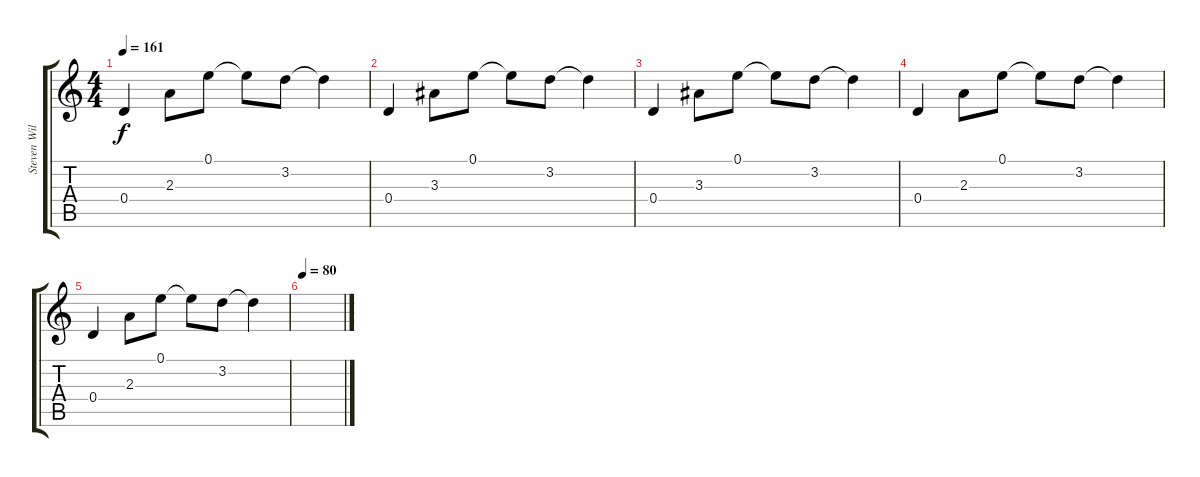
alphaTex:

\track ("Steven Wilson (Guitar 4)" "Steven Wil") {instrument acousticguitarsteel}
\staff {score tabs}
\tuning (E4 B3 G3 D3 A2 D2) {hide}
\ts (4 4)
\tempo 161
\clef g2
\ks c
0.4.4{dy f} 2.3.8 0.1.8 0.1{t}.8 3.2.8 3.2{t}.4 |
0.4.4 3.3.8 0.1.8 0.1{t}.8 3.2.8 3.2{t}.4 |
0.4.4 3.3.8 0.1.8 0.1{t}.8 3.2.8 3.2{t}.4 |
0.4.4 2.3.8 0.1.8 0.1{t}.8 3.2.8 3.2{t}.4 |
0.4.4 2.3.8 0.1.8 0.1{t}.8 3.2.8 3.2{t}.4 |
\tempo 80
